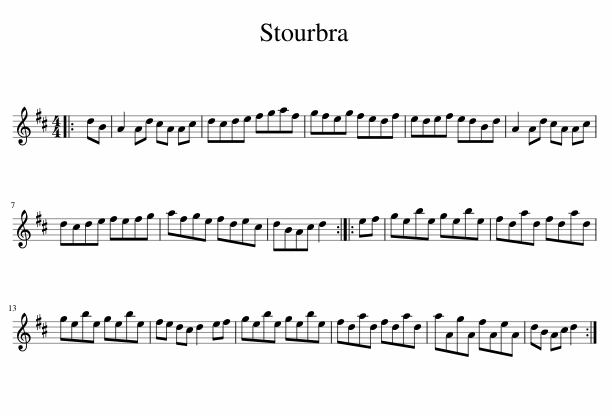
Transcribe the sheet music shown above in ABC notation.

X:1
L:1/8
M:4/4
I:linebreak $
K:D
V:1 treble
V:1
|: dB | A2 Ad cA Ac | dcde fgaf | gfeg fedf | edef edBd | %5
 A2 Ad cA Ac |$ dcde fefg | afge fdec | dBAc d2 :: ef | %10
 gebe gebe | fdad fdad |$ gebe gebe | fe dc d2 ef | gebe gebe | %15
 fdad fdad | aAgA fAeA | dB Ac d2 :| %18
